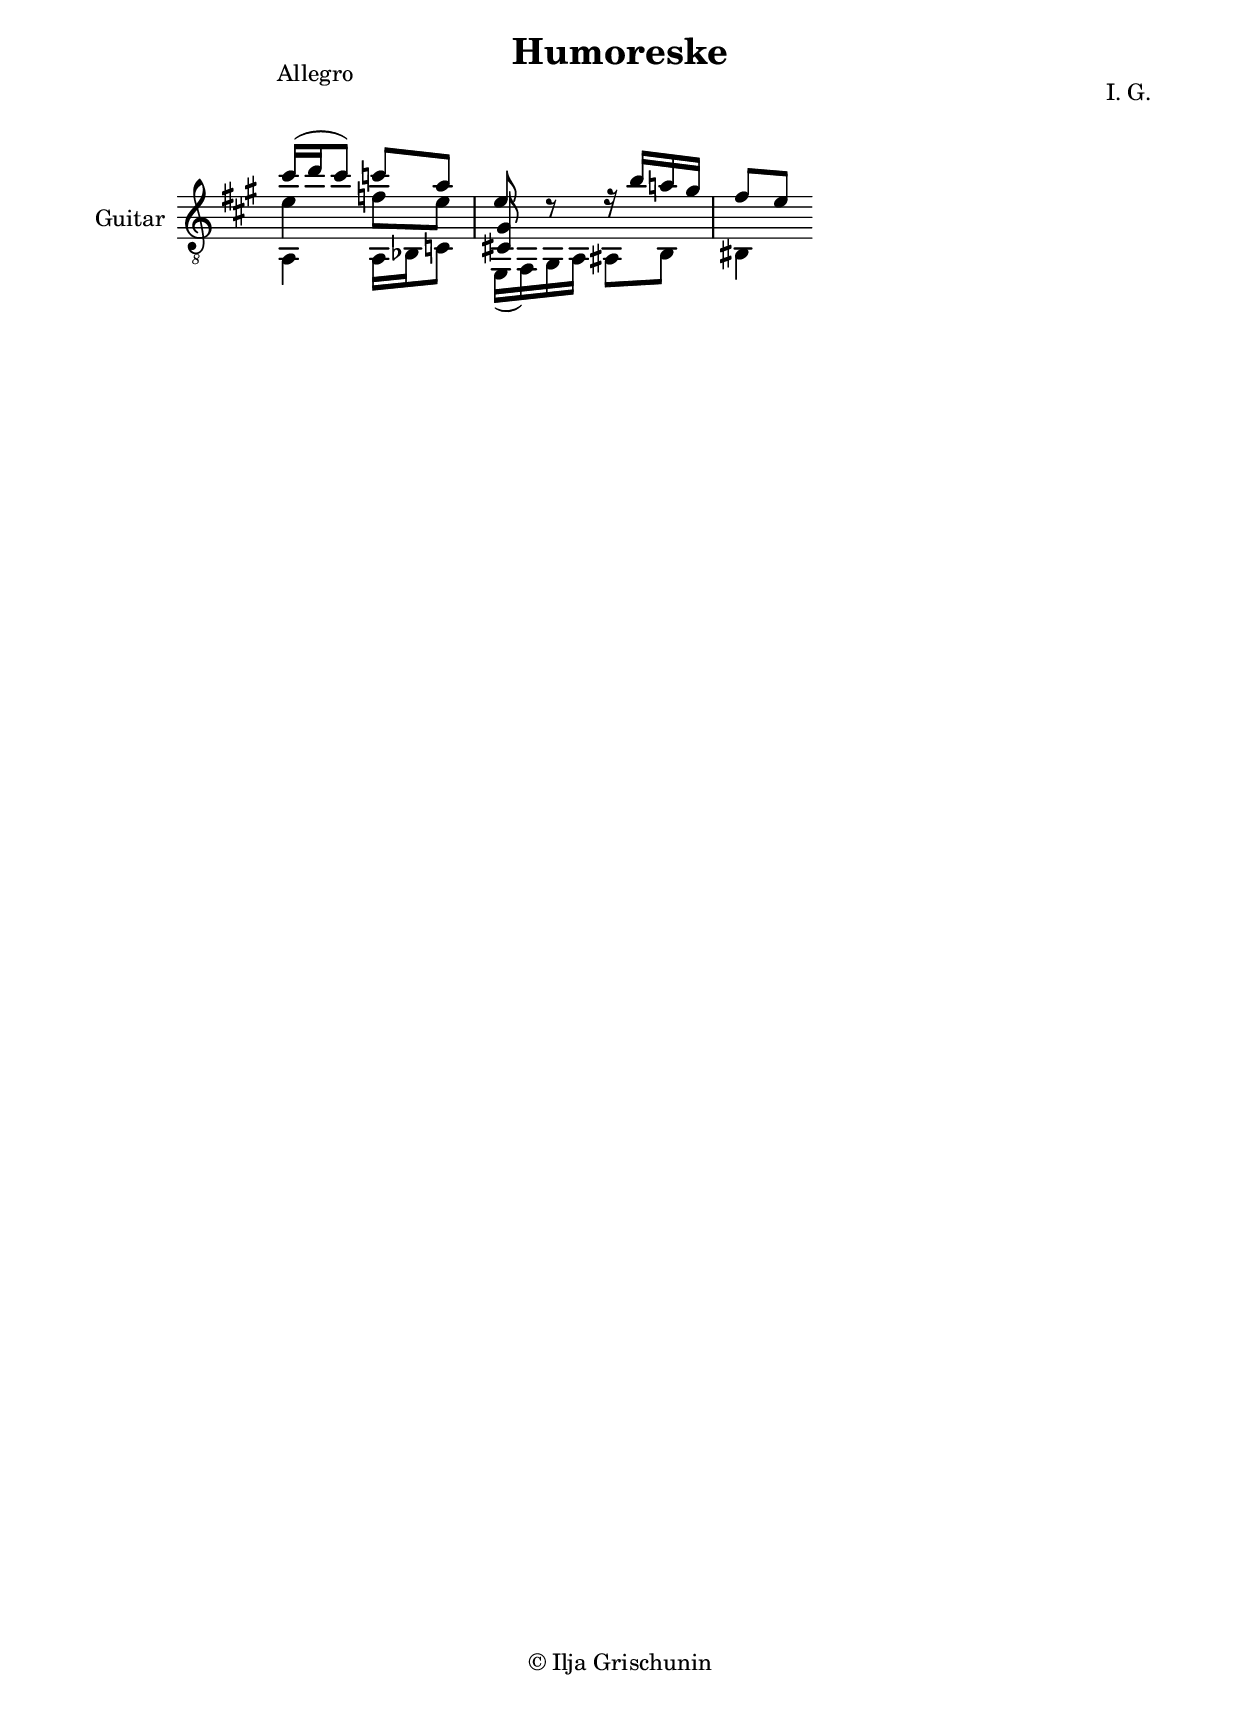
\version "2.19.15"

\language "deutsch"

\header {
  title = "Humoreske"
  composer = "I. G."
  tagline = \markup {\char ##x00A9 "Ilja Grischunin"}
}

\paper {
  #(set-paper-size "a4")
  top-markup-spacing.basic-distance = 5
  markup-system-spacing.basic-distance = 15
  top-system-spacing.basic-distance = 20
  system-system-spacing.basic-distance = 25
  score-system-spacing.basic-distance = 28
  last-bottom-spacing.basic-distance = 20

  %two-sided = ##t
  %inner-margin = 25
  %outer-margin = 15
  left-margin = 15
  right-margin = 15
}

\layout {
  \context {
    \Voice
    \override Glissando.thickness = #1.5
    \override Glissando.gap = #0.1
  }
  \context {
    \Score
    \remove "Bar_number_engraver"
  }
}
%%%%%%%%%%%%%%%%%%%%%%%%%%%%%%%%%%%%%%
#(define RH rightHandFinger)

xLV = #(define-music-function (parser location further) (number?) #{
  \once \override LaissezVibrerTie.X-extent = #'(0 . 0)
  \once \override LaissezVibrerTie.details.note-head-gap = #(/
                                                             further -2)
  \once \override LaissezVibrerTie.extra-offset = #(cons (/
                                                          further 2) 0)
         #})

stringNumberSpanner =
#(define-music-function (parser location StringNumber) (string?)
   #{
     \override TextSpanner.font-size = #-5
     \override TextSpanner.dash-fraction = #0.3
     \override TextSpanner.dash-period = #1.5
     \override TextSpanner.bound-details.right.arrow = ##t
     \override TextSpanner.arrow-width = #0.2
     \override TextSpanner.arrow-length = #0.7
     \override TextSpanner.bound-details.left.stencil-align-dir-y = #CENTER
     \override TextSpanner.bound-details.left.text = \markup { \circle \number #StringNumber }
   #})

stringNumSpan =
#(define-music-function (parser location StringNumber) (string?)
   #{
     \override TextSpanner.font-size = #-5
     \override TextSpanner.dash-fraction = #0.3
     \override TextSpanner.dash-period = #1.5
     %\override TextSpanner.bound-details.right.arrow = ##t
     %\override TextSpanner.arrow-width = #0.2
     %\override TextSpanner.arrow-length = #0.7
     \override TextSpanner.bound-details.left.stencil-align-dir-y = #CENTER
     \override TextSpanner.bound-details.left.text = \markup { \circle \number #StringNumber }
   #})

%%%%%%%%%%%%%%%%%%%%%%%%%%%%%%%%%%%%%%
\score {
  \new Staff \with {
    instrumentName = "Guitar"
  }
  \relative {
    \clef "treble_8"
    \key a \major
    \time 2/4
    \override Staff.TimeSignature.stencil = ##f
    \override Score.RehearsalMark.extra-offset = #'(2 . 4)
    \mark \markup {\fontsize #-2 {Allegro}}
    <<
      {
        cis''16( d cis8) c a
      }
      \\
      {
        e4 f8 e
      }
      \\
      {
        \voiceTwo
        a,,4 a16 b c8
      }
    >>
    <<
      {
        e'8 d\rest
      }
      \\
      {
        \voiceOne
        \once\override NoteColumn.force-hshift = #.2
        <cis,! gis'>8 s
      }
      \\
      {
        \voiceTwo
        e,16( fis) gis a
      }
    >>
    <<
      {
        r16 h'' a! gis fis8 e
      }
      \\
      {
        ais,,8 h his4
      }
    >>
  }
}
